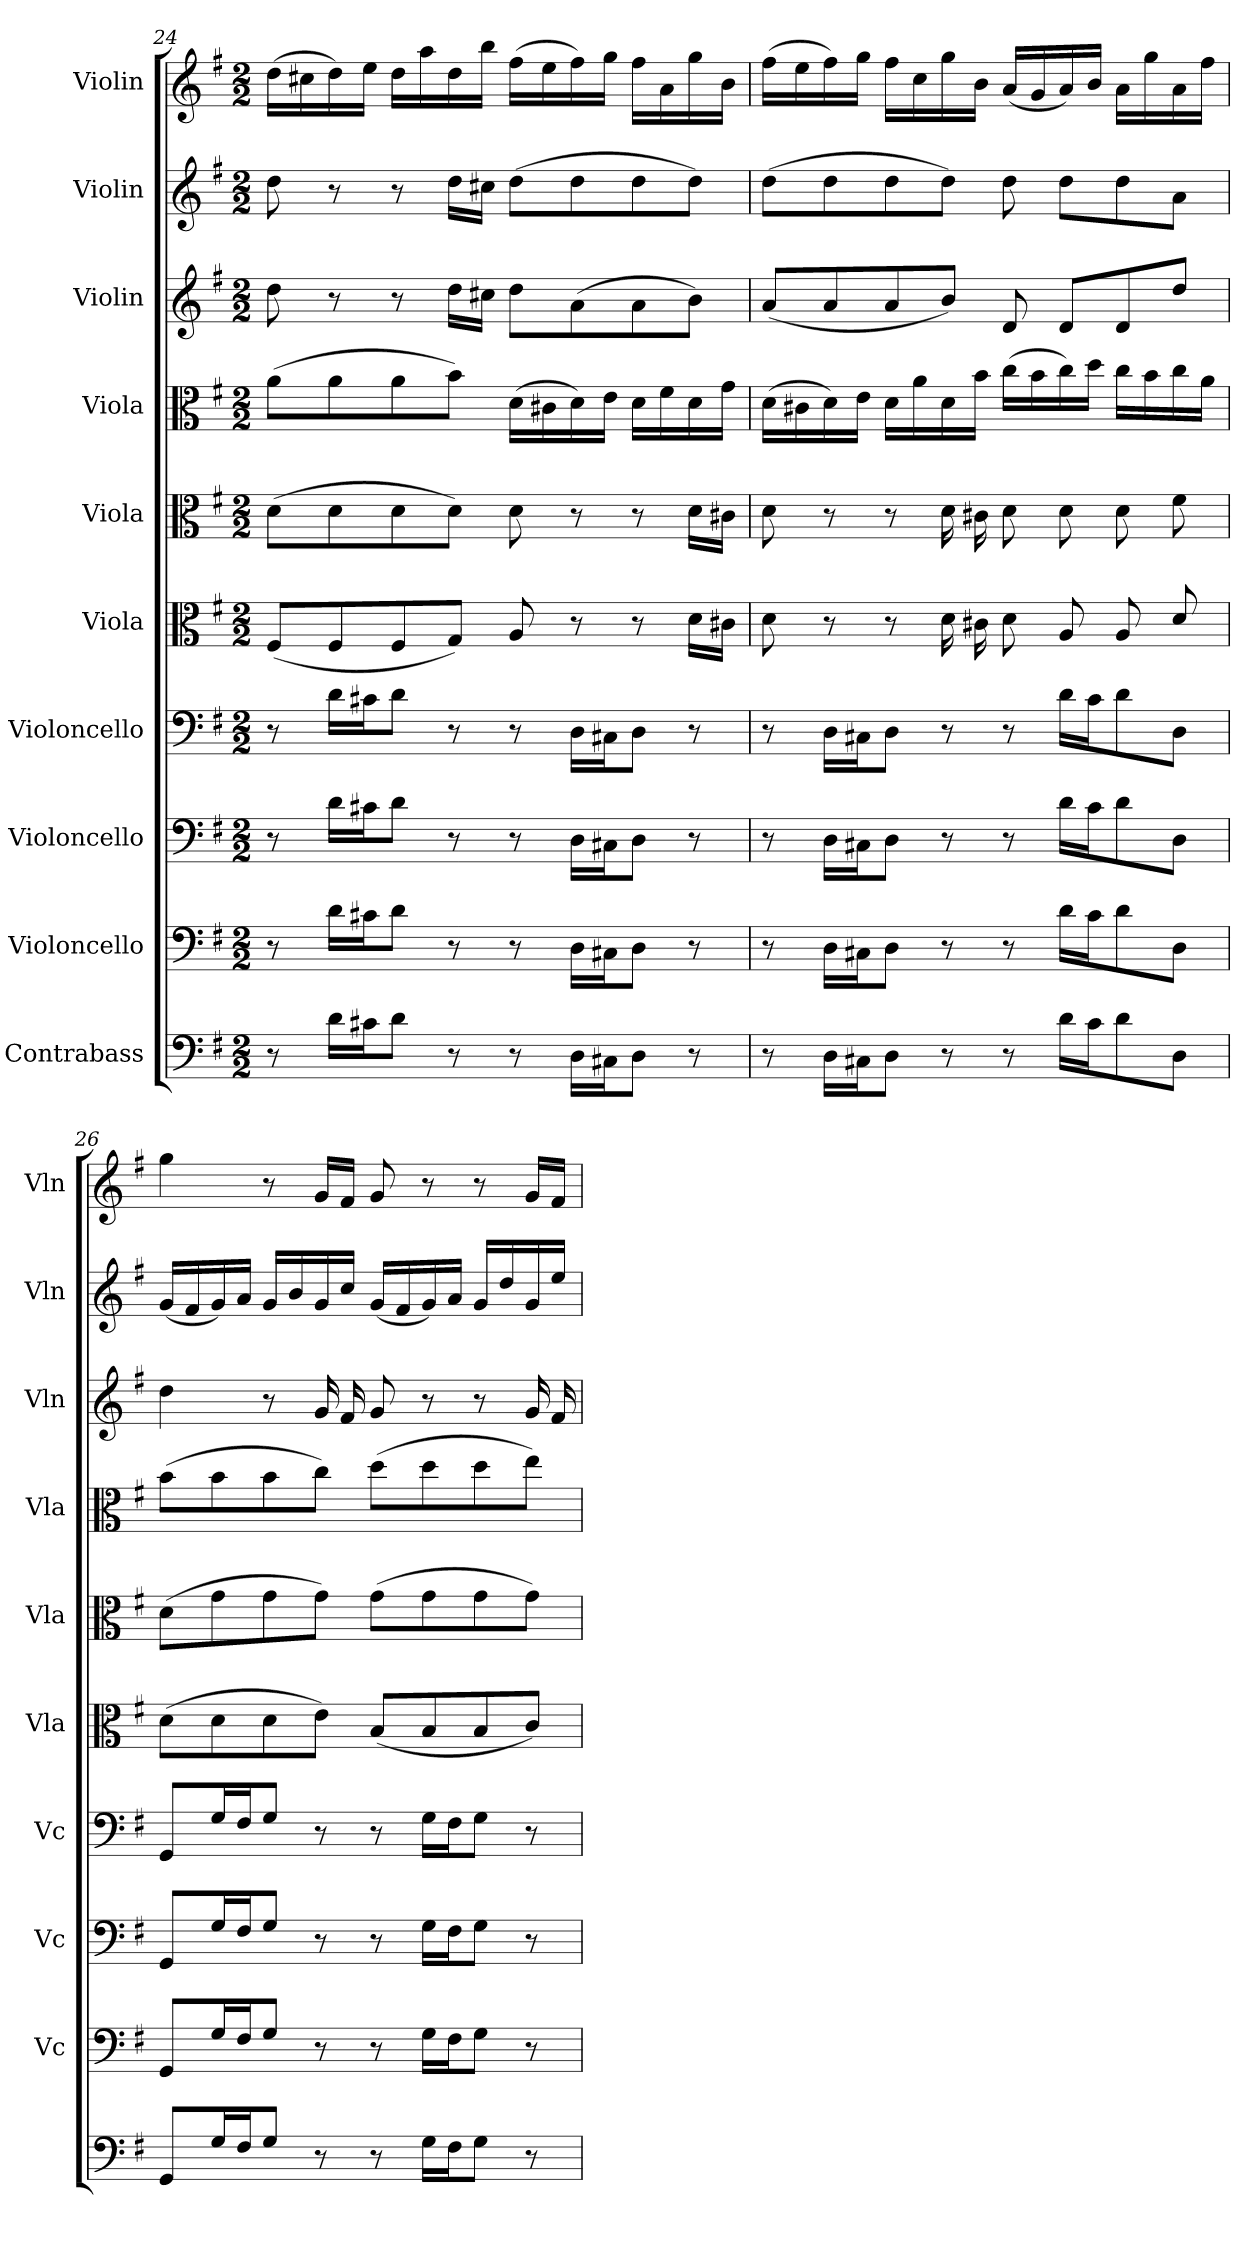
**kern	**kern	**kern	**kern	**kern	**kern	**kern	**kern	**kern	**kern
*part10	*part9	*part8	*part7	*part6	*part5	*part4	*part3	*part2	*part1
*staff10	*staff9	*staff8	*staff7	*staff6	*staff5	*staff4	*staff3	*staff2	*staff1
*I"Contrabass	*I"Violoncello	*I"Violoncello	*I"Violoncello	*I"Viola	*I"Viola	*I"Viola	*I"Violin	*I"Violin	*I"Violin
*	*I'Vc	*I'Vc	*I'Vc	*I'Vla	*I'Vla	*I'Vla	*I'Vln	*I'Vln	*I'Vln
*clefF4	*clefF4	*clefF4	*clefF4	*clefC3	*clefC3	*clefC3	*clefG2	*clefG2	*clefG2
*k[f#]	*k[f#]	*k[f#]	*k[f#]	*k[f#]	*k[f#]	*k[f#]	*k[f#]	*k[f#]	*k[f#]
*G:	*G:	*G:	*G:	*G:	*G:	*G:	*G:	*G:	*G:
*M2/2	*M2/2	*M2/2	*M2/2	*M2/2	*M2/2	*M2/2	*M2/2	*M2/2	*M2/2
=24	=24	=24	=24	=24	=24	=24	=24	=24	=24
8r	8r	8r	8r	(8F#/L	(8d\L	(8a\L	8dd\	8dd\	(16dd\LL
.	.	.	.	.	.	.	.	.	16cc#X\
16d\LL	16d\LL	16d\LL	16d\LL	8F#/	8d\	8a\	8r	8r	16dd\)
16c#X\J	16c#X\J	16c#X\J	16c#X\J	.	.	.	.	.	16ee\JJ
8d\J	8d\J	8d\J	8d\J	8F#/	8d\	8a\	8r	8r	16dd\LL
.	.	.	.	.	.	.	.	.	16aa\
8r	8r	8r	8r	8G/J)	8d\J)	8b\J)	16dd\LL	16dd\LL	16dd\
.	.	.	.	.	.	.	16cc#X\JJ	16cc#X\JJ	16bb\JJ
8r	8r	8r	8r	8A/	8d\	(16d\LL	8dd\L	(8dd\L	(16ff#\LL
.	.	.	.	.	.	16c#X\	.	.	16ee\
16D\LL	16D\LL	16D\LL	16D\LL	8r	8r	16d\)	(8a\	8dd\	16ff#\)
16C#X\J	16C#X\J	16C#X\J	16C#X\J	.	.	16e\JJ	.	.	16gg\JJ
8D\J	8D\J	8D\J	8D\J	8r	8r	16d\LL	8a\	8dd\	16ff#\LL
.	.	.	.	.	.	16f#\	.	.	16a\
8r	8r	8r	8r	16d\LL	16d\LL	16d\	8b\J)	8dd\J)	16gg\
.	.	.	.	16c#X\JJ	16c#X\JJ	16g\JJ	.	.	16b\JJ
=25	=25	=25	=25	=25	=25	=25	=25	=25	=25
8r	8r	8r	8r	8d\	8d\	(16d\LL	(8a/L	(8dd\L	(16ff#\LL
.	.	.	.	.	.	16c#X\	.	.	16ee\
16D\LL	16D\LL	16D\LL	16D\LL	8r	8r	16d\)	8a/	8dd\	16ff#\)
16C#X\J	16C#X\J	16C#X\J	16C#X\J	.	.	16e\JJ	.	.	16gg\JJ
8D\J	8D\J	8D\J	8D\J	8r	8r	16d\LL	8a/	8dd\	16ff#\LL
.	.	.	.	.	.	16a\	.	.	16cc\
8r	8r	8r	8r	16d\	16d\	16d\	8b/J)	8dd\J)	16gg\
.	.	.	.	16c#X\	16c#X\	16b\JJ	.	.	16b\JJ
8r	8r	8r	8r	8d\	8d\	(16cc\LL	8d/	8dd\	(16a/LL
.	.	.	.	.	.	16b\	.	.	16g/
16d\LL	16d\LL	16d\LL	16d\LL	8A/	8d\	16cc\)	8d/L	8dd\L	16a/)
16c\J	16c\J	16c\J	16c\J	.	.	16dd\JJ	.	.	16b/JJ
8d\	8d\	8d\	8d\	8A/	8d\	16cc\LL	8d/	8dd\	16a\LL
.	.	.	.	.	.	16b\	.	.	16gg\
8D\J	8D\J	8D\J	8D\J	8d/	8f#\	16cc\	8dd/J	8a\J	16a\
.	.	.	.	.	.	16a\JJ	.	.	16ff#\JJ
=26	=26	=26	=26	=26	=26	=26	=26	=26	=26
8GG/L	8GG/L	8GG/L	8GG/L	(8d\L	(8d\L	(8b\L	4dd\	(16g/LL	4gg\
.	.	.	.	.	.	.	.	16f#/	.
16G/L	16G/L	16G/L	16G/L	8d\	8g\	8b\	.	16g/)	.
16F#/J	16F#/J	16F#/J	16F#/J	.	.	.	.	16a/JJ	.
8G/J	8G/J	8G/J	8G/J	8d\	8g\	8b\	8r	16g/LL	8r
.	.	.	.	.	.	.	.	16b/	.
8r	8r	8r	8r	8e\J)	8g\J)	8cc\J)	16g/	16g/	16g/LL
.	.	.	.	.	.	.	16f#/	16cc/JJ	16f#/JJ
8r	8r	8r	8r	(8B/L	(8g\L	(8dd\L	8g/	(16g/LL	8g/
.	.	.	.	.	.	.	.	16f#/	.
16G\LL	16G\LL	16G\LL	16G\LL	8B/	8g\	8dd\	8r	16g/)	8r
16F#\J	16F#\J	16F#\J	16F#\J	.	.	.	.	16a/JJ	.
8G\J	8G\J	8G\J	8G\J	8B/	8g\	8dd\	8r	16g/LL	8r
.	.	.	.	.	.	.	.	16dd/	.
8r	8r	8r	8r	8c/J)	8g\J)	8ee\J)	16g/	16g/	16g/LL
.	.	.	.	.	.	.	16f#/	16ee/JJ	16f#/JJ
=	=	=	=	=	=	=	=	=	=
*-	*-	*-	*-	*-	*-	*-	*-	*-	*-
